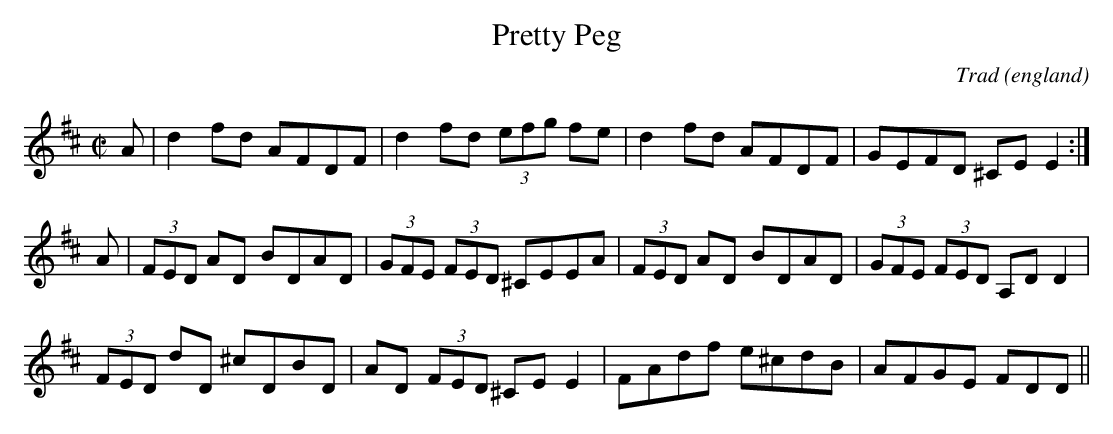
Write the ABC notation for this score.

X:1
T:Pretty Peg
O:england
C:Trad
M:C|
K:D
L:1/8
A|d2 fd AFDF|d2 fd (3efg fe|d2 fd AFDF|GEFD ^CEE2 :|
A|(3FED AD BDAD|(3GFE (3FED ^CEEA|(3FED AD BDAD|(3GFE (3FED A,DD2|
(3FED dD ^cDBD | AD (3FED ^CEE2 |FAdf e^cdB|AFGE FDD ||
